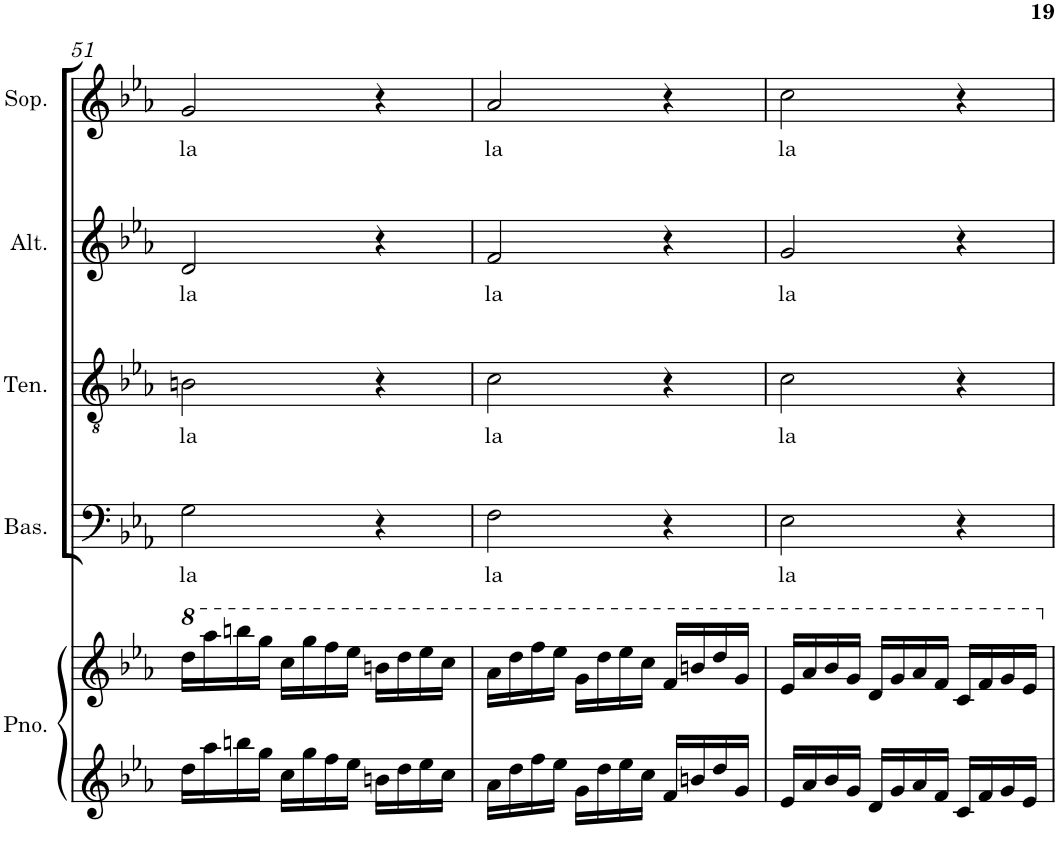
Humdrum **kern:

**kern	**kern	**kern	**text	**kern	**text	**kern	**text	**kern	**text
*part5	*part5	*part4	*part4	*part3	*part3	*part2	*part2	*part1	*part1
*staff6	*staff5	*staff4	*staff4	*staff3	*staff3	*staff2	*staff2	*staff1	*staff1
*I"Piano	*	*I"Bass	*	*I"Tenor	*	*I"Alto	*	*I"Soprano	*
*I'Pno.	*	*I'Bas.	*	*I'Ten.	*	*I'Alt.	*	*I'Sop.	*
!!LO:PB:g=z
*clefG2	*clefG2	*clefF4	*	*clefGv2	*	*clefG2	*	*clefG2	*
*k[b-e-a-]	*k[b-e-a-]	*k[b-e-a-]	*	*k[b-e-a-]	*	*k[b-e-a-]	*	*k[b-e-a-]	*
*E-:	*E-:	*E-:	*	*E-:	*	*E-:	*	*E-:	*
*M3/4	*M3/4	*M3/4	*	*M3/4	*	*M3/4	*	*M3/4	*
*	*8va	*	*	*	*	*	*	*	*
=51	=51	=51	=51	=51	=51	=51	=51	=51	=51
!	!	!	!LO:LY:b	!	!LO:LY:b	!	!LO:LY:b	!	!LO:LY:b
16dd\LL	16ddd\LL	2G\	la	2Bn\	la	2d/	la	2g/	la
16aa-\	16aaa-\	.	.	.	.	.	.	.	.
16bbn\	16bbbn\	.	.	.	.	.	.	.	.
16gg\JJ	16ggg\JJ	.	.	.	.	.	.	.	.
16cc\LL	16ccc\LL	.	.	.	.	.	.	.	.
16gg\	16ggg\	.	.	.	.	.	.	.	.
16ff\	16fff\	.	.	.	.	.	.	.	.
16ee-\JJ	16eee-\JJ	.	.	.	.	.	.	.	.
16bn\LL	16bbn\LL	4r	.	4r	.	4r	.	4r	.
16dd\	16ddd\	.	.	.	.	.	.	.	.
16ee-\	16eee-\	.	.	.	.	.	.	.	.
16cc\JJ	16ccc\JJ	.	.	.	.	.	.	.	.
=52	=52	=52	=52	=52	=52	=52	=52	=52	=52
!	!	!	!LO:LY:b	!	!LO:LY:b	!	!LO:LY:b	!	!LO:LY:b
16a-\LL	16aa-\LL	2F\	la	2c\	la	2f/	la	2a-/	la
16dd\	16ddd\	.	.	.	.	.	.	.	.
16ff\	16fff\	.	.	.	.	.	.	.	.
16ee-\JJ	16eee-\JJ	.	.	.	.	.	.	.	.
16g\LL	16gg\LL	.	.	.	.	.	.	.	.
16dd\	16ddd\	.	.	.	.	.	.	.	.
16ee-\	16eee-\	.	.	.	.	.	.	.	.
16cc\JJ	16ccc\JJ	.	.	.	.	.	.	.	.
16f/LL	16ff/LL	4r	.	4r	.	4r	.	4r	.
16bn/	16bbn/	.	.	.	.	.	.	.	.
16dd/	16ddd/	.	.	.	.	.	.	.	.
16g/JJ	16gg/JJ	.	.	.	.	.	.	.	.
=53	=53	=53	=53	=53	=53	=53	=53	=53	=53
!	!	!	!LO:LY:b	!	!LO:LY:b	!	!LO:LY:b	!	!LO:LY:b
16e-/LL	16ee-/LL	2E-\	la	2c\	la	2g/	la	2cc\	la
16a-/	16aa-/	.	.	.	.	.	.	.	.
16b-/	16bb-/	.	.	.	.	.	.	.	.
16g/JJ	16gg/JJ	.	.	.	.	.	.	.	.
16d/LL	16dd/LL	.	.	.	.	.	.	.	.
16g/	16gg/	.	.	.	.	.	.	.	.
16a-/	16aa-/	.	.	.	.	.	.	.	.
16f/JJ	16ff/JJ	.	.	.	.	.	.	.	.
16c/LL	16cc/LL	4r	.	4r	.	4r	.	4r	.
16f/	16ff/	.	.	.	.	.	.	.	.
16g/	16gg/	.	.	.	.	.	.	.	.
16e-/JJ	16ee-/JJ	.	.	.	.	.	.	.	.
*	*X8va	*	*	*	*	*	*	*	*
=	=	=	=	=	=	=	=	=	=
*-	*-	*-	*-	*-	*-	*-	*-	*-	*-
